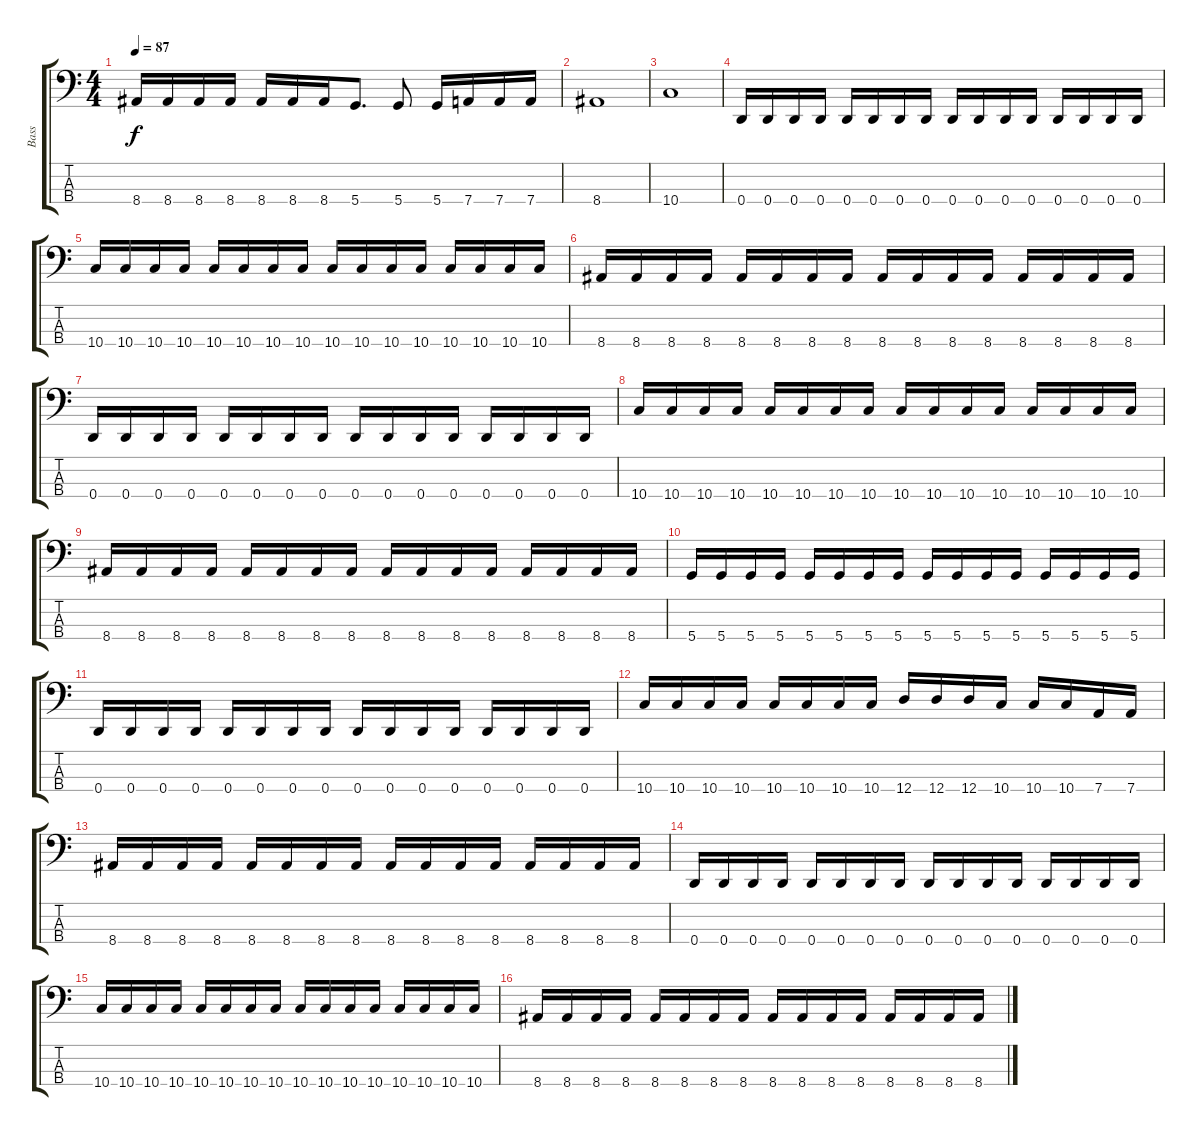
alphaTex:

\track ("Bass" "Bass") {instrument electricbasspick}
\staff {score tabs}
\tuning (G2 D2 A1 D1) {hide}
\ts (4 4)
\tempo 87
\clef f4
\ks c
8.4.16{dy f} 8.4.16 8.4.16 8.4.16 8.4.16 8.4.16 8.4.16 5.4.8{d} 5.4.8 5.4.16 7.4.16 7.4.16 7.4.16 |
8.4.1 |
10.4.1 |
0.4.16 0.4.16 0.4.16 0.4.16 0.4.16 0.4.16 0.4.16 0.4.16 0.4.16 0.4.16 0.4.16 0.4.16 0.4.16 0.4.16 0.4.16 0.4.16 |
10.4.16 10.4.16 10.4.16 10.4.16 10.4.16 10.4.16 10.4.16 10.4.16 10.4.16 10.4.16 10.4.16 10.4.16 10.4.16 10.4.16 10.4.16 10.4.16 |
8.4.16 8.4.16 8.4.16 8.4.16 8.4.16 8.4.16 8.4.16 8.4.16 8.4.16 8.4.16 8.4.16 8.4.16 8.4.16 8.4.16 8.4.16 8.4.16 |
0.4.16 0.4.16 0.4.16 0.4.16 0.4.16 0.4.16 0.4.16 0.4.16 0.4.16 0.4.16 0.4.16 0.4.16 0.4.16 0.4.16 0.4.16 0.4.16 |
10.4.16 10.4.16 10.4.16 10.4.16 10.4.16 10.4.16 10.4.16 10.4.16 10.4.16 10.4.16 10.4.16 10.4.16 10.4.16 10.4.16 10.4.16 10.4.16 |
8.4.16 8.4.16 8.4.16 8.4.16 8.4.16 8.4.16 8.4.16 8.4.16 8.4.16 8.4.16 8.4.16 8.4.16 8.4.16 8.4.16 8.4.16 8.4.16 |
5.4.16 5.4.16 5.4.16 5.4.16 5.4.16 5.4.16 5.4.16 5.4.16 5.4.16 5.4.16 5.4.16 5.4.16 5.4.16 5.4.16 5.4.16 5.4.16 |
0.4.16 0.4.16 0.4.16 0.4.16 0.4.16 0.4.16 0.4.16 0.4.16 0.4.16 0.4.16 0.4.16 0.4.16 0.4.16 0.4.16 0.4.16 0.4.16 |
10.4.16 10.4.16 10.4.16 10.4.16 10.4.16 10.4.16 10.4.16 10.4.16 12.4.16 12.4.16 12.4.16 10.4.16 10.4.16 10.4.16 7.4.16 7.4.16 |
8.4.16 8.4.16 8.4.16 8.4.16 8.4.16 8.4.16 8.4.16 8.4.16 8.4.16 8.4.16 8.4.16 8.4.16 8.4.16 8.4.16 8.4.16 8.4.16 |
0.4.16 0.4.16 0.4.16 0.4.16 0.4.16 0.4.16 0.4.16 0.4.16 0.4.16 0.4.16 0.4.16 0.4.16 0.4.16 0.4.16 0.4.16 0.4.16 |
10.4.16 10.4.16 10.4.16 10.4.16 10.4.16 10.4.16 10.4.16 10.4.16 10.4.16 10.4.16 10.4.16 10.4.16 10.4.16 10.4.16 10.4.16 10.4.16 |
8.4.16 8.4.16 8.4.16 8.4.16 8.4.16 8.4.16 8.4.16 8.4.16 8.4.16 8.4.16 8.4.16 8.4.16 8.4.16 8.4.16 8.4.16 8.4.16
